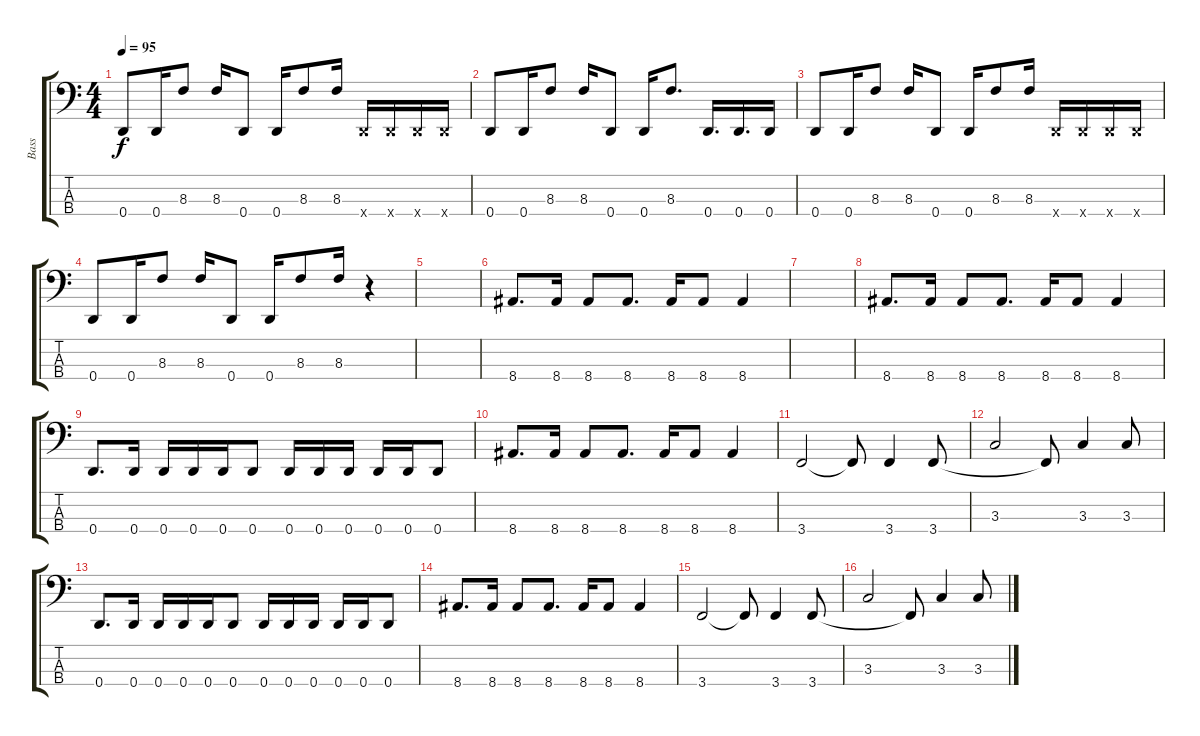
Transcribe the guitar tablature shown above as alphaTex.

\track ("Bass" "Bass") {instrument electricbassfinger}
\staff {score tabs}
\tuning (G2 D2 A1 D1) {hide}
\ts (4 4)
\tempo 95
\clef f4
\ks c
0.4.8{dy f} 0.4.16 8.3.8 8.3.16 0.4.8 0.4.16 8.3.8 8.3.16 0.4{x}.16 0.4{x}.16 0.4{x}.16 0.4{x}.16 |
0.4.8 0.4.16 8.3.8 8.3.16 0.4.8 0.4.16 8.3.8{d} 0.4.16{d} 0.4.16{d} 0.4.16 |
0.4.8 0.4.16 8.3.8 8.3.16 0.4.8 0.4.16 8.3.8 8.3.16 0.4{x}.16 0.4{x}.16 0.4{x}.16 0.4{x}.16 |
0.4.8 0.4.16 8.3.8 8.3.16 0.4.8 0.4.16 8.3.8 8.3.16 r.4 |
|
8.4.8{d} 8.4.16 8.4.8 8.4.8{d} 8.4.16 8.4.8 8.4.4 |
|
8.4.8{d} 8.4.16 8.4.8 8.4.8{d} 8.4.16 8.4.8 8.4.4 |
0.4.8{d} 0.4.16 0.4.16 0.4.16 0.4.16 0.4.8 0.4.16 0.4.16 0.4.16 0.4.16 0.4.16 0.4.8 |
8.4.8{d} 8.4.16 8.4.8 8.4.8{d} 8.4.16 8.4.8 8.4.4 |
3.4.2 3.4{t}.8 3.4.4 3.4.8 |
3.3.2 3.4{t}.8 3.3.4 3.3.8 |
0.4.8{d} 0.4.16 0.4.16 0.4.16 0.4.16 0.4.8 0.4.16 0.4.16 0.4.16 0.4.16 0.4.16 0.4.8 |
8.4.8{d} 8.4.16 8.4.8 8.4.8{d} 8.4.16 8.4.8 8.4.4 |
3.4.2 3.4{t}.8 3.4.4 3.4.8 |
3.3.2 3.4{t}.8 3.3.4 3.3.8
